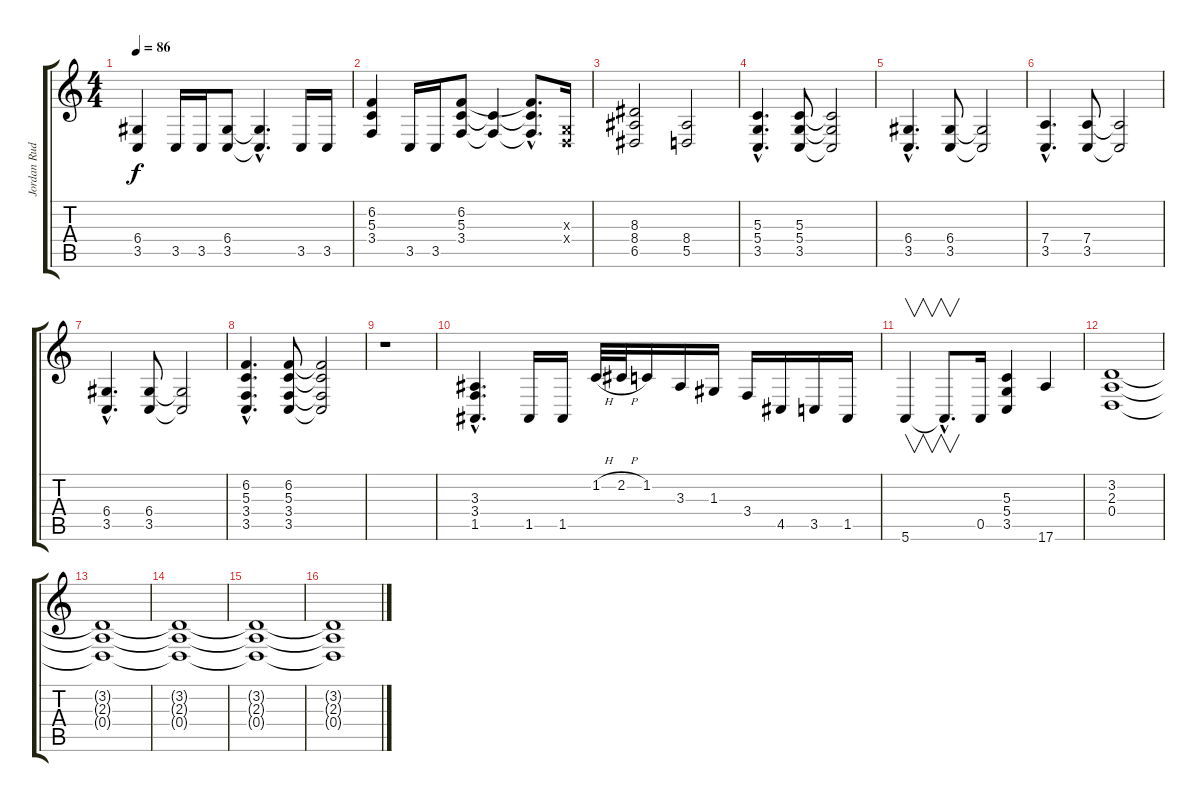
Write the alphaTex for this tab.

\track ("Jordan Rudess - Keyboard" "Jordan Rud") {instrument stringensemble1}
\staff {score tabs}
\tuning (E4 B3 G3 D3 A2 E2) {hide}
\ts (4 4)
\tempo 86
\clef g2
\ks c
(6.4 3.5).4{dy f} 3.5.16 3.5.16 (6.4 3.5).8 (6.4{hac t} 3.5{hac t}).4{d} 3.5.16 3.5.16 |
(6.2 5.3 3.4).4 3.5.16 3.5.16 (6.2 5.3 3.4).8 (5.3{t} 3.4{t}).4 (6.2{hac t} 5.3{hac t} 3.4{hac t}).8{d} (0.3{x} 0.4{x}).16 |
(8.3 8.4 6.5).2 (8.4 5.5).2 |
(5.3{hac} 5.4{hac} 3.5{hac}).4{d} (5.3 5.4 3.5).8 (5.3{t} 5.4{t} 3.5{t}).2 |
(6.4{hac} 3.5{hac}).4{d} (6.4 3.5).8 (6.4{t} 3.5{t}).2 |
(7.4{hac} 3.5{hac}).4{d} (7.4 3.5).8 (7.4{t} 3.5{t}).2 |
(6.4{hac} 3.5{hac}).4{d} (6.4 3.5).8 (6.4{t} 3.5{t}).2 |
(6.2{hac} 5.3{hac} 3.4{hac} 3.5{hac}).4{d} (6.2 5.3 3.4 3.5).8 (6.2{t} 5.3{t} 3.4{t} 3.5{t}).2 |
r.1 |
(3.3{hac} 3.4{hac} 1.5{hac}).4{d} 1.5.16 1.5.16 1.2{h}.32 2.2{h}.32 1.2.16 3.3.16 1.3.16 3.4.16 4.5.16 3.5.16 1.5.16 |
5.6.4{v} 5.6{hac t}.8{v d} 0.5.16 (5.3 5.4 3.5).4 17.6.4 |
(3.2 2.3 0.4).1 |
(3.2{t} 2.3{t} 0.4{t}).1 |
(3.2{t} 2.3{t} 0.4{t}).1 |
(3.2{t} 2.3{t} 0.4{t}).1 |
(3.2{t} 2.3{t} 0.4{t}).1
